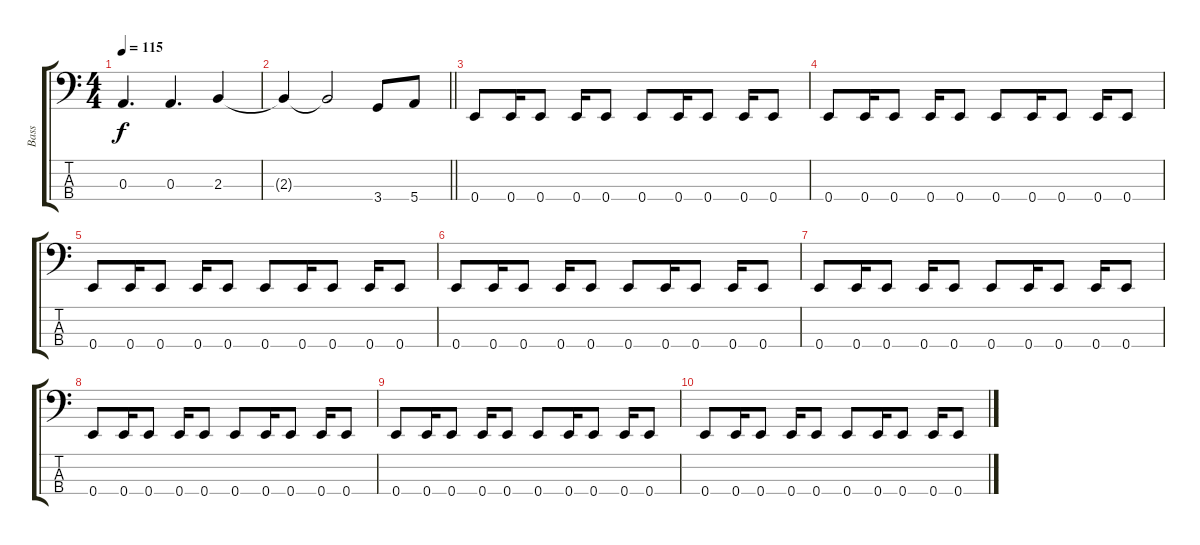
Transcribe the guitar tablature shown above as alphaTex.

\track ("Bass" "Bass") {instrument electricbassfinger}
\staff {score tabs}
\tuning (G2 D2 A1 E1) {hide}
\ts (4 4)
\tempo 115
\clef f4
\ks c
0.3.4{d dy f} 0.3.4{d} 2.3.4 |
\barLineRight lightlight
2.3{t}.4 2.3{t}.2 3.4.8 5.4.8 |
\section ("" "")
0.4.8 0.4.16 0.4.8 0.4.16 0.4.8 0.4.8 0.4.16 0.4.8 0.4.16 0.4.8 |
0.4.8 0.4.16 0.4.8 0.4.16 0.4.8 0.4.8 0.4.16 0.4.8 0.4.16 0.4.8 |
0.4.8 0.4.16 0.4.8 0.4.16 0.4.8 0.4.8 0.4.16 0.4.8 0.4.16 0.4.8 |
0.4.8 0.4.16 0.4.8 0.4.16 0.4.8 0.4.8 0.4.16 0.4.8 0.4.16 0.4.8 |
0.4.8 0.4.16 0.4.8 0.4.16 0.4.8 0.4.8 0.4.16 0.4.8 0.4.16 0.4.8 |
0.4.8 0.4.16 0.4.8 0.4.16 0.4.8 0.4.8 0.4.16 0.4.8 0.4.16 0.4.8 |
0.4.8 0.4.16 0.4.8 0.4.16 0.4.8 0.4.8 0.4.16 0.4.8 0.4.16 0.4.8 |
0.4.8 0.4.16 0.4.8 0.4.16 0.4.8 0.4.8 0.4.16 0.4.8 0.4.16 0.4.8
